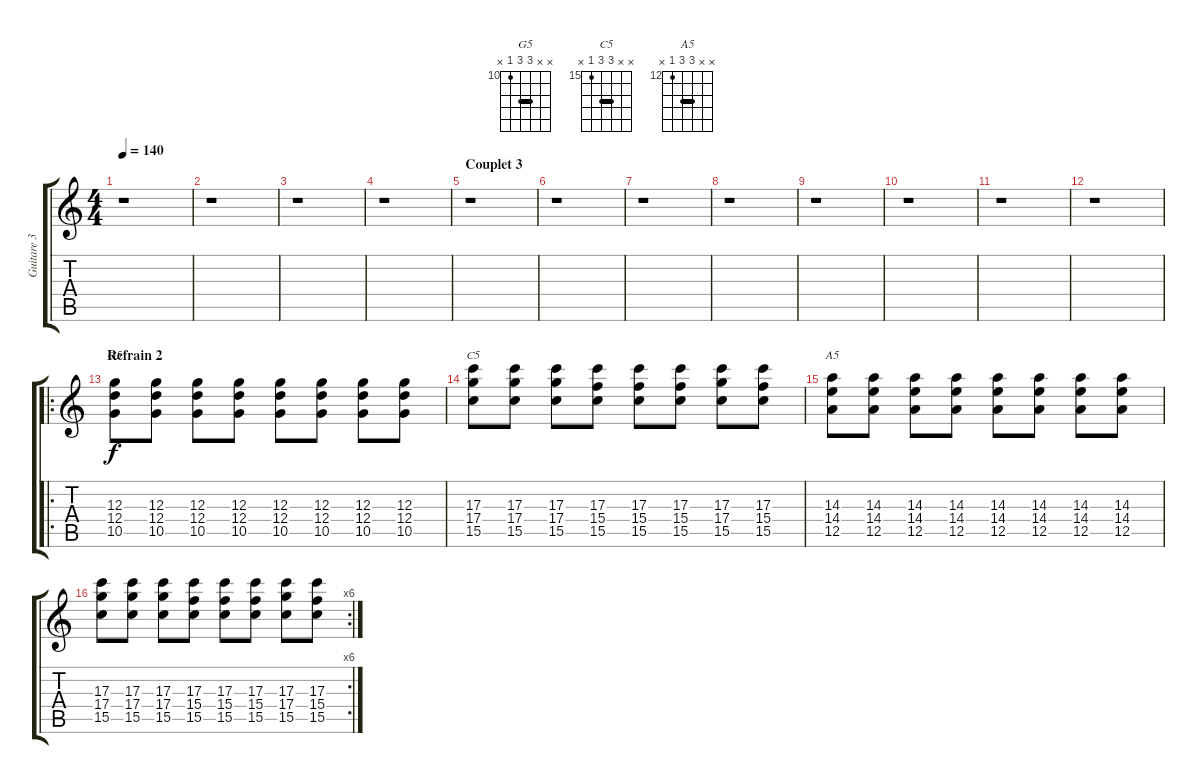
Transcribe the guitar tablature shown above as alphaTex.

\track ("Guitare 3 Disto" "Guitare 3 ") {instrument distortionguitar}
\staff {score tabs}
\tuning (E4 B3 G3 D3 A2 E2) {hide}
\chord ("G5" x x 12 12 10 x) {firstfret 10 barre 12}
\chord ("C5" x x 17 17 15 x) {firstfret 15 barre 17}
\chord ("A5" x x 14 14 12 x) {firstfret 12 barre 14}
\ts (4 4)
\tempo 140
\clef g2
\ks c
r.1{dy f} |
r.1 |
r.1 |
r.1 |
\section ("" "Couplet 3")
r.1 |
r.1 |
r.1 |
r.1 |
r.1 |
r.1 |
r.1 |
r.1 |
\ro
\section ("" "Refrain 2")
(12.3 12.4 10.5).8{ch "G5"} (12.3 12.4 10.5).8 (12.3 12.4 10.5).8 (12.3 12.4 10.5).8 (12.3 12.4 10.5).8 (12.3 12.4 10.5).8 (12.3 12.4 10.5).8 (12.3 12.4 10.5).8 |
(17.3 17.4 15.5).8{ch "C5"} (17.3 17.4 15.5).8 (17.3 17.4 15.5).8 (17.3 15.4 15.5).8 (17.3 15.4 15.5).8 (17.3 15.4 15.5).8 (17.3 17.4 15.5).8 (17.3 15.4 15.5).8 |
(14.3 14.4 12.5).8{ch "A5"} (14.3 14.4 12.5).8 (14.3 14.4 12.5).8 (14.3 14.4 12.5).8 (14.3 14.4 12.5).8 (14.3 14.4 12.5).8 (14.3 14.4 12.5).8 (14.3 14.4 12.5).8 |
\rc 6
(17.3 17.4 15.5).8 (17.3 17.4 15.5).8 (17.3 17.4 15.5).8 (17.3 15.4 15.5).8 (17.3 15.4 15.5).8 (17.3 15.4 15.5).8 (17.3 17.4 15.5).8 (17.3 15.4 15.5).8
